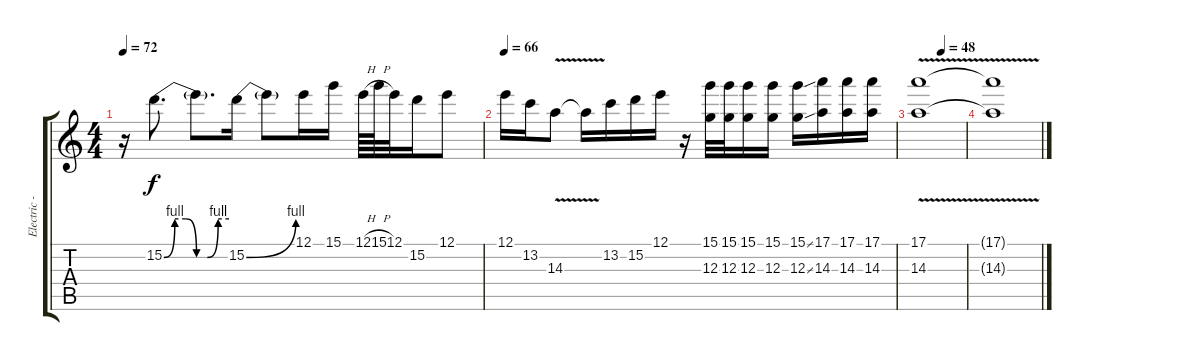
\track ("Electric - Santana" "Electric -") {instrument overdrivenguitar}
\staff {score tabs}
\tuning (E4 B3 G3 D3 A2 E2) {hide}
\ts (4 4)
\tempo 72
\clef g2
\ks c
r.16{dy f} 15.2{be (custom 0 0 10 4 20 4 30 0 40 0 50 4 60 4)}.8{d} 15.2{t}.8{d} 15.2{be (bend 0 0 60 4)}.16 15.2{t}.8 12.1.16 15.1.16 12.1{h}.64 15.1{h}.64 12.1.32 15.2.16 12.1.8 |
\tempo 66
12.1.16 13.2.16 14.3{v}.8 14.3{t}.16 13.2.16 15.2.16 12.1.16 r.16 (15.1 12.3).32 (15.1 12.3).32 (15.1 12.3).16 (15.1 12.3).16 (15.1{ss} 12.3{ss}).16 (17.1 14.3).16 (17.1 14.3).16 (17.1 14.3).16 |
\tempo (48 0.5)
(17.1{v} 14.3{v}).1{volume 0} |
(17.1{t} 14.3{t}).1
